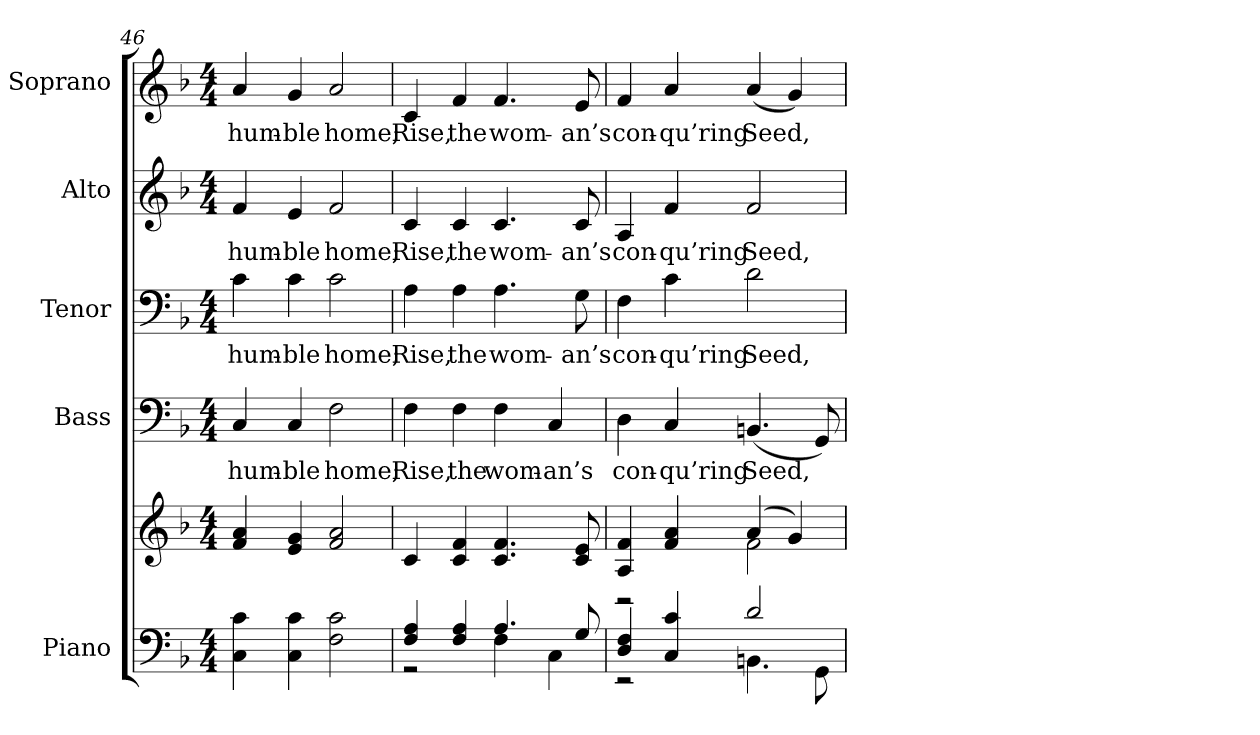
**kern	**kern	**kern	**text	**kern	**text	**kern	**text	**kern	**text
*part5	*part5	*part4	*part4	*part3	*part3	*part2	*part2	*part1	*part1
*staff6	*staff5	*staff4	*staff4	*staff3	*staff3	*staff2	*staff2	*staff1	*staff1
*I"Piano	*	*I"Bass	*	*I"Tenor	*	*I"Alto	*	*I"Soprano	*
*I'Pno.	*	*I'B.	*	*I'T.	*	*I'A.	*	*I'S.	*
*clefF4	*clefG2	*clefF4	*	*clefF4	*	*clefG2	*	*clefG2	*
*k[b-]	*k[b-]	*k[b-]	*	*k[b-]	*	*k[b-]	*	*k[b-]	*
*F:	*F:	*F:	*	*F:	*	*F:	*	*F:	*
*M4/4	*M4/4	*M4/4	*	*M4/4	*	*M4/4	*	*M4/4	*
=46	=46	=46	=46	=46	=46	=46	=46	=46	=46
!	!	!	!LO:LY:b:color=#000000	!	!	!	!	!	!
!	!	!	!	!	!LO:LY:b:color=#000000	!	!	!	!
!	!	!	!	!	!	!	!LO:LY:b:color=#000000	!	!
!	!	!	!	!	!	!	!	!	!LO:LY:b:color=#000000
4Ci\ 4ci	4fi/ 4ai	4Ci/	hum-	4ci\	hum-	4fi/	hum-	4ai/	hum-
!	!	!	!LO:LY:b:color=#000000	!	!	!	!	!	!
!	!	!	!	!	!LO:LY:b:color=#000000	!	!	!	!
!	!	!	!	!	!	!	!LO:LY:b:color=#000000	!	!
!	!	!	!	!	!	!	!	!	!LO:LY:b:color=#000000
4Ci\ 4ci	4ei/ 4gi	4Ci/	-ble	4ci\	-ble	4ei/	-ble	4gi/	-ble
!	!	!	!LO:LY:b:color=#000000	!	!	!	!	!	!
!	!	!	!	!	!LO:LY:b:color=#000000	!	!	!	!
!	!	!	!	!	!	!	!LO:LY:b:color=#000000	!	!
!	!	!	!	!	!	!	!	!	!LO:LY:b:color=#000000
2Fi\ 2ci	2fi/ 2ai	2Fi\	home;	2ci\	home;	2fi/	home;	2ai/	home;
!!LO:PB:g=z
=47	=47	=47	=47	=47	=47	=47	=47	=47	=47
*^	*	*	*	*	*	*	*	*	*
!	!	!	!	!LO:LY:b:color=#000000	!	!	!	!	!	!
!	!	!	!	!	!	!LO:LY:b:color=#000000	!	!	!	!
!	!	!	!	!	!	!	!	!LO:LY:b:color=#000000	!	!
!	!	!	!	!	!	!	!	!	!	!LO:LY:b:color=#000000
4Fi/ 4Ai	2r	4ci/	4Fi\	Rise,	4Ai\	Rise,	4ci/	Rise,	4ci/	Rise,
!	!	!	!	!LO:LY:b:color=#000000	!	!	!	!	!	!
!	!	!	!	!	!	!LO:LY:b:color=#000000	!	!	!	!
!	!	!	!	!	!	!	!	!LO:LY:b:color=#000000	!	!
!	!	!	!	!	!	!	!	!	!	!LO:LY:b:color=#000000
4Fi/ 4Ai	.	4ci/ 4fi	4Fi\	the	4Ai\	the	4ci/	the	4fi/	the
!	!	!	!	!LO:LY:b:color=#000000	!	!	!	!	!	!
!	!	!	!	!	!	!LO:LY:b:color=#000000	!	!	!	!
!	!	!	!	!	!	!	!	!LO:LY:b:color=#000000	!	!
!	!	!	!	!	!	!	!	!	!	!LO:LY:b:color=#000000
4.Ai/	4Fi\	4.ci/ 4.fi	4Fi\	wom-	4.Ai\	wom-	4.ci/	wom-	4.fi/	wom-
!	!	!	!	!LO:LY:b:color=#000000	!	!	!	!	!	!
.	4Ci\	.	4Ci/	-an’s	.	.	.	.	.	.
!	!	!	!	!	!	!LO:LY:b:color=#000000	!	!	!	!
!	!	!	!	!	!	!	!	!LO:LY:b:color=#000000	!	!
!	!	!	!	!	!	!	!	!	!	!LO:LY:b:color=#000000
8Gi/	.	8ci/ 8ei	.	.	8Gi\	-an’s	8ci/	-an’s	8ei/	-an’s
=48	=48	=48	=48	=48	=48	=48	=48	=48	=48	=48
*	*	*^	*	*	*	*	*	*	*	*
!	!	!	!	!	!LO:LY:b:color=#000000	!	!	!	!	!	!
!	!	!	!	!	!	!	!LO:LY:b:color=#000000	!	!	!	!
!	!	!	!	!	!	!	!	!	!LO:LY:b:color=#000000	!	!
!	!	!	!	!	!	!	!	!	!	!	!LO:LY:b:color=#000000
4Di/ 4Fi	2r	4Ai/ 4fi	2r	4Di\	con-	4Fi\	con-	4Ai/	con-	4fi/	con-
!	!	!	!	!	!LO:LY:b:color=#000000	!	!	!	!	!	!
!	!	!	!	!	!	!	!LO:LY:b:color=#000000	!	!	!	!
!	!	!	!	!	!	!	!	!	!LO:LY:b:color=#000000	!	!
!	!	!	!	!	!	!	!	!	!	!	!LO:LY:b:color=#000000
4Ci/ 4ci	.	4fi/ 4ai	.	4Ci/	-qu’ring	4ci\	-qu’ring	4fi/	-qu’ring	4ai/	-qu’ring
!	!	!	!	!	!LO:LY:b:color=#000000	!	!	!	!	!	!
!	!	!	!	!	!	!	!LO:LY:b:color=#000000	!	!	!	!
!	!	!	!	!	!	!	!	!	!LO:LY:b:color=#000000	!	!
!	!	!	!	!	!	!	!	!	!	!	!LO:LY:b:color=#000000
2di/	4.BBni\	(4ai/	2fi\	(4.BBni/	Seed,	2di\	Seed,	2fi/	Seed,	(4ai/	Seed,
.	.	4gi/)	.	.	.	.	.	.	.	4gi/)	.
.	8GGi\	.	.	8GGi/)	.	.	.	.	.	.	.
*v	*v	*	*	*	*	*	*	*	*	*	*
*	*v	*v	*	*	*	*	*	*	*	*
=	=	=	=	=	=	=	=	=	=
*-	*-	*-	*-	*-	*-	*-	*-	*-	*-
